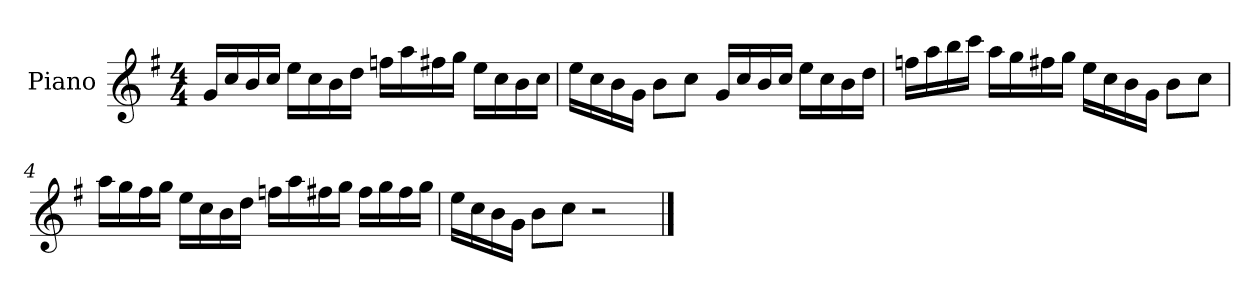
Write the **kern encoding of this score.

**kern
*part1
*staff1
*I"Piano
*I'P-no
*clefG2
*k[f#]
*M4/4
*MM90
=1
16g/LL
16cc/
16b/
16cc/JJ
16ee\LL
16cc\
16b\
16dd\JJ
16ffn\LL
16aa\
16ff#X\
16gg\JJ
16ee\LL
16cc\
16b\
16cc\JJ
=2
16ee\LL
16cc\
16b\
16g\JJ
8b\L
8cc\J
16g/LL
16cc/
16b/
16cc/JJ
16ee\LL
16cc\
16b\
16dd\JJ
!!LO:LB:g=z
=3
16ffn\LL
16aa\
16bb\
16ccc\JJ
16aa\LL
16gg\
16ff#X\
16gg\JJ
16ee\LL
16cc\
16b\
16g\JJ
8b\L
8cc\J
=4
16aa\LL
16gg\
16ff#\
16gg\JJ
16ee\LL
16cc\
16b\
16dd\JJ
16ffn\LL
16aa\
16ff#X\
16gg\JJ
16ff#\LL
16gg\
16ff#\
16gg\JJ
=5
16ee\LL
16cc\
16b\
16g\JJ
8b\L
8cc\J
2r
==
*-
